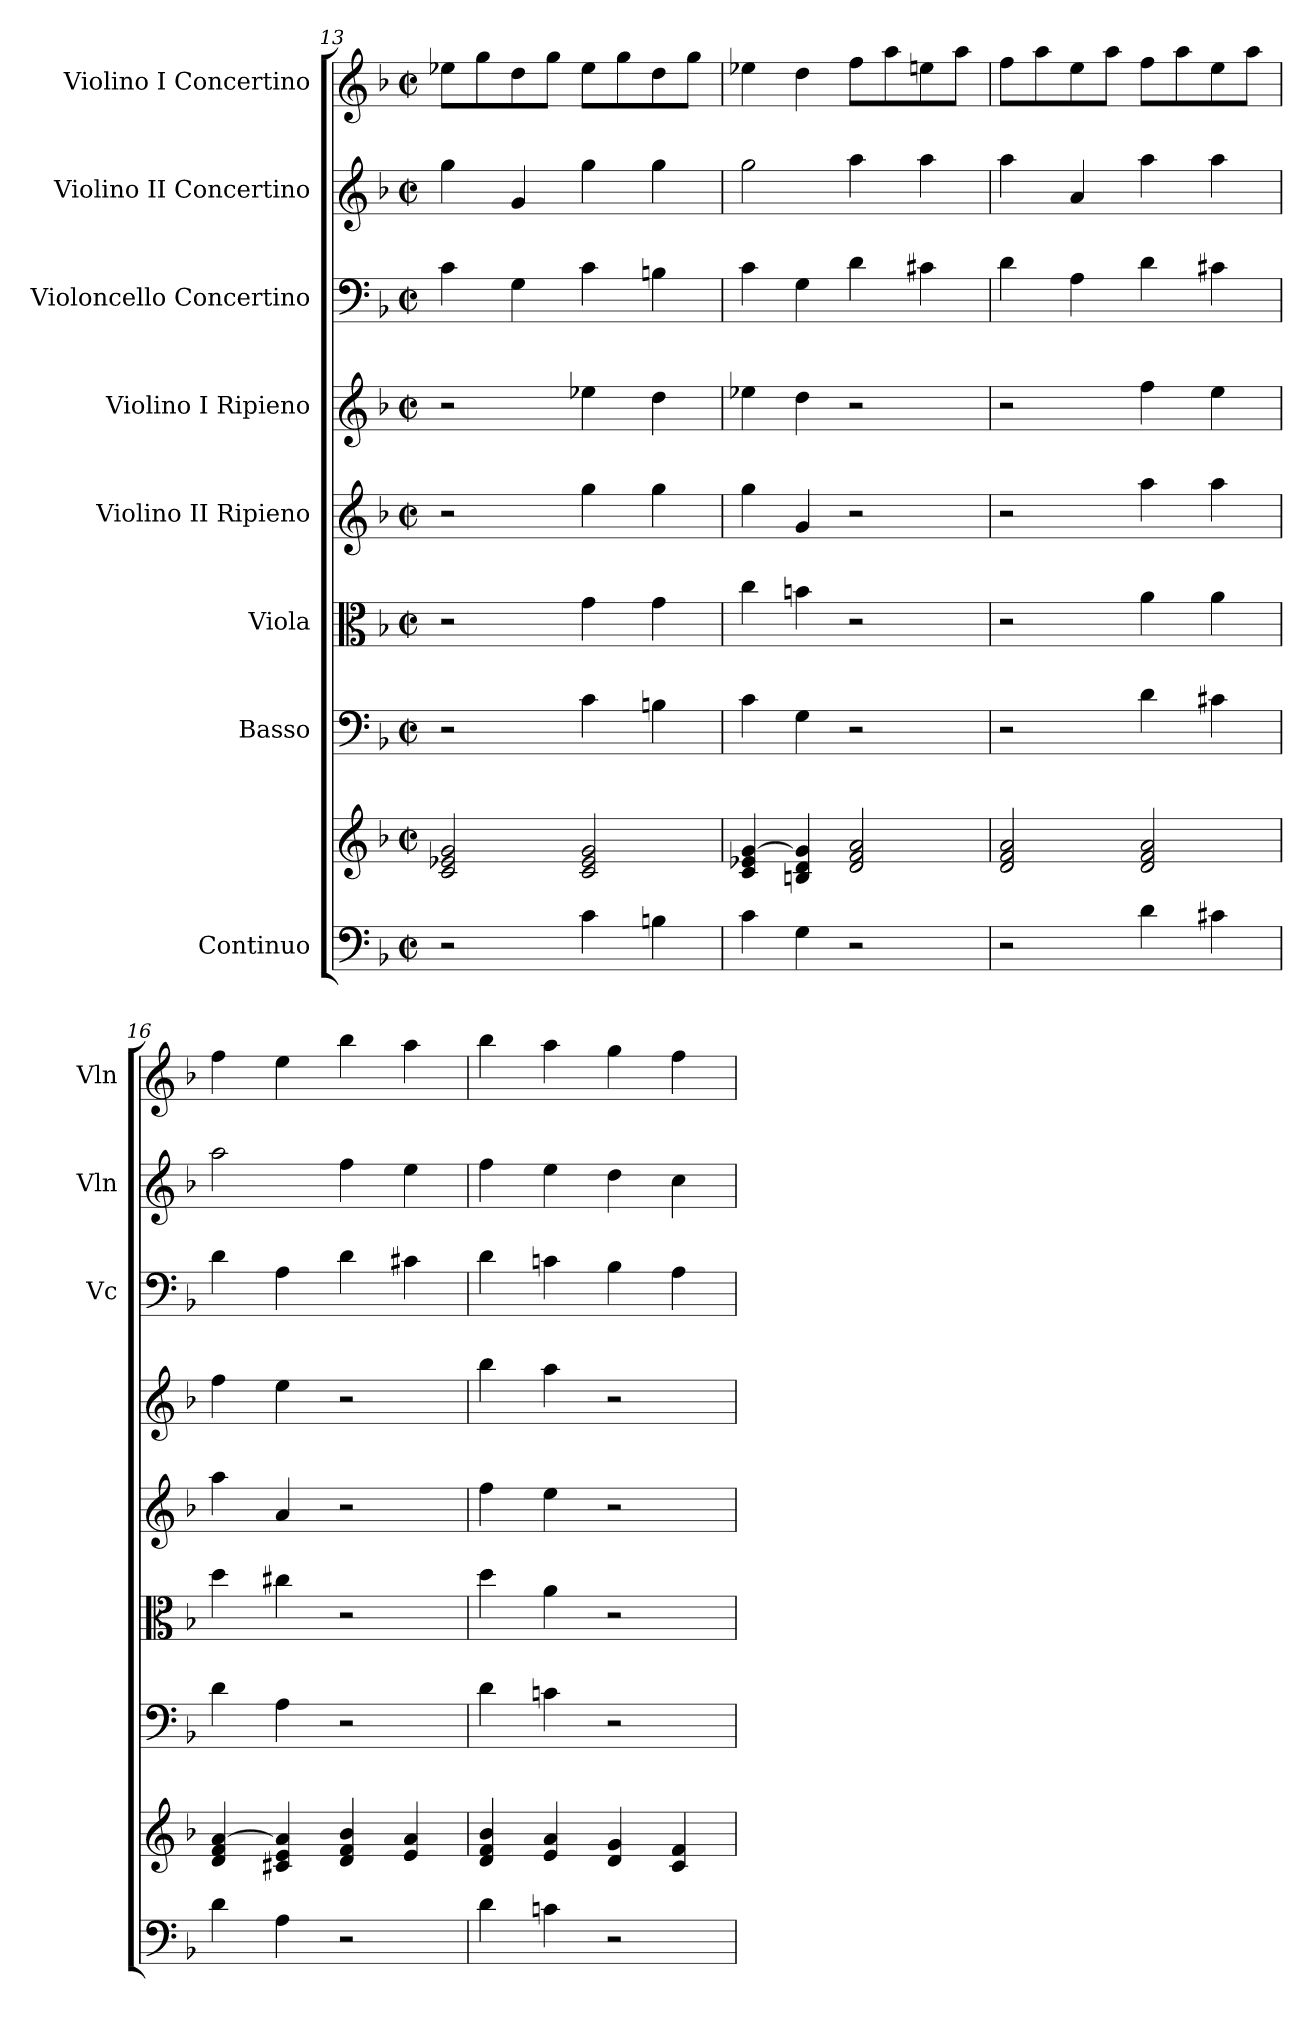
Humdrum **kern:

**kern	**kern	**kern	**kern	**kern	**kern	**kern	**kern	**kern
*part8	*part8	*part7	*part6	*part5	*part4	*part3	*part2	*part1
*staff9	*staff8	*staff7	*staff6	*staff5	*staff4	*staff3	*staff2	*staff1
*I"Continuo	*	*I"Basso	*I"Viola	*I"Violino II Ripieno	*I"Violino I Ripieno	*I"Violoncello Concertino	*I"Violino II Concertino	*I"Violino I Concertino
*	*	*	*	*	*	*I'Vc	*I'Vln	*I'Vln
*clefF4	*clefG2	*clefF4	*clefC3	*clefG2	*clefG2	*clefF4	*clefG2	*clefG2
*k[b-]	*k[b-]	*k[b-]	*k[b-]	*k[b-]	*k[b-]	*k[b-]	*k[b-]	*k[b-]
*M2/2	*M2/2	*M2/2	*M2/2	*M2/2	*M2/2	*M2/2	*M2/2	*M2/2
*met(c|)	*met(c|)	*met(c|)	*met(c|)	*met(c|)	*met(c|)	*met(c|)	*met(c|)	*met(c|)
=13	=13	=13	=13	=13	=13	=13	=13	=13
2r	2c/ 2e-X/ 2g/	2r	2r	2r	2r	4c\	4gg\	8ee-X\L
.	.	.	.	.	.	.	.	8gg\
.	.	.	.	.	.	4G\	4g/	8dd\
.	.	.	.	.	.	.	.	8gg\J
4c\	2c/ 2e-/ 2g/	4c\	4g\	4gg\	4ee-X\	4c\	4gg\	8ee-\L
.	.	.	.	.	.	.	.	8gg\
4Bn\	.	4Bn\	4g\	4gg\	4dd\	4Bn\	4gg\	8dd\
.	.	.	.	.	.	.	.	8gg\J
=14	=14	=14	=14	=14	=14	=14	=14	=14
4c\	4c/ 4e-X/ [4g/	4c\	4cc\	4gg\	4ee-X\	4c\	2gg\	4ee-X\
4G\	4Bn/ 4d/ 4g/]	4G\	4bn\	4g/	4dd\	4G\	.	4dd\
2r	2d/ 2f/ 2a/	2r	2r	2r	2r	4d\	4aa\	8ff\L
.	.	.	.	.	.	.	.	8aa\
.	.	.	.	.	.	4c#X\	4aa\	8een\
.	.	.	.	.	.	.	.	8aa\J
=15	=15	=15	=15	=15	=15	=15	=15	=15
2r	2d/ 2f/ 2a/	2r	2r	2r	2r	4d\	4aa\	8ff\L
.	.	.	.	.	.	.	.	8aa\
.	.	.	.	.	.	4A\	4a/	8ee\
.	.	.	.	.	.	.	.	8aa\J
4d\	2d/ 2f/ 2a/	4d\	4a\	4aa\	4ff\	4d\	4aa\	8ff\L
.	.	.	.	.	.	.	.	8aa\
4c#X\	.	4c#X\	4a\	4aa\	4ee\	4c#X\	4aa\	8ee\
.	.	.	.	.	.	.	.	8aa\J
=16	=16	=16	=16	=16	=16	=16	=16	=16
4d\	4d/ 4f/ [4a/	4d\	4dd\	4aa\	4ff\	4d\	2aa\	4ff\
4A\	4c#X/ 4e/ 4a/]	4A\	4cc#X\	4a/	4ee\	4A\	.	4ee\
2r	4d/ 4f/ 4b-/	2r	2r	2r	2r	4d\	4ff\	4bb-\
.	4e/ 4a/	.	.	.	.	4c#X\	4ee\	4aa\
=17	=17	=17	=17	=17	=17	=17	=17	=17
4d\	4d/ 4f/ 4b-/	4d\	4dd\	4ff\	4bb-\	4d\	4ff\	4bb-\
4cn\	4e/ 4a/	4cn\	4a\	4ee\	4aa\	4cn\	4ee\	4aa\
2r	4d/ 4g/	2r	2r	2r	2r	4B-\	4dd\	4gg\
.	4c/ 4f/	.	.	.	.	4A\	4cc\	4ff\
=	=	=	=	=	=	=	=	=
*-	*-	*-	*-	*-	*-	*-	*-	*-
